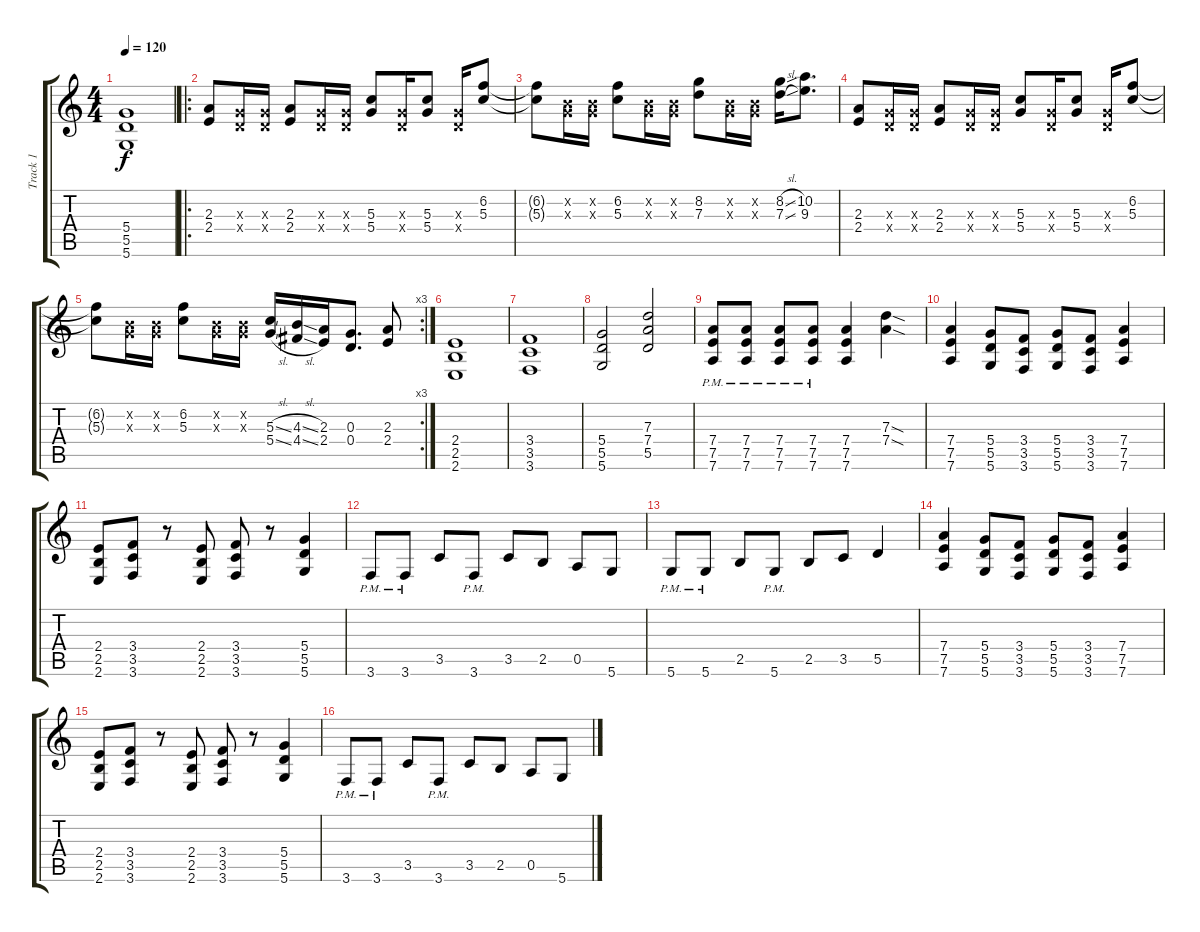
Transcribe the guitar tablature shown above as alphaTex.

\track ("Track 1" "Track 1") {instrument distortionguitar}
\staff {score tabs}
\tuning (E4 B3 G3 D3 A2 D2) {hide}
\ts (4 4)
\tempo 120
\clef g2
\ks c
(5.4 5.5 5.6).1{dy f} |
\ro
(2.3 2.4).8 (0.3{x} 0.4{x}).16 (0.3{x} 0.4{x}).16 (2.3 2.4).8 (0.3{x} 0.4{x}).16 (0.3{x} 0.4{x}).16 (5.3 5.4).8 (0.3{x} 0.4{x}).16 (5.3 5.4).8 (0.3{x} 0.4{x}).16 (6.2 5.3).8 |
(6.2{t} 5.3{t}).8 (0.2{x} 0.3{x}).16 (0.2{x} 0.3{x}).16 (6.2 5.3).8 (0.2{x} 0.3{x}).16 (0.2{x} 0.3{x}).16 (8.2 7.3).8 (0.2{x} 0.3{x}).16 (0.2{x} 0.3{x}).16 (8.2{sl} 7.3{sl}).16 (10.2 9.3).8{d} |
(2.3 2.4).8 (0.3{x} 0.4{x}).16 (0.3{x} 0.4{x}).16 (2.3 2.4).8 (0.3{x} 0.4{x}).16 (0.3{x} 0.4{x}).16 (5.3 5.4).8 (0.3{x} 0.4{x}).16 (5.3 5.4).8 (0.3{x} 0.4{x}).16 (6.2 5.3).8 |
\rc 3
(6.2{t} 5.3{t}).8 (0.2{x} 0.3{x}).16 (0.2{x} 0.3{x}).16 (6.2 5.3).8 (0.2{x} 0.3{x}).16 (0.2{x} 0.3{x}).16 (5.3{sl} 5.4{sl}).16 (4.3{sl} 4.4{sl}).16 (2.3 2.4).16 (0.3 0.4).8{d} (2.3 2.4).8 |
(2.4 2.5 2.6).1 |
(3.4 3.5 3.6).1 |
(5.4 5.5 5.6).2 (7.3 7.4 5.5).2 |
(7.4{pm} 7.5{pm} 7.6{pm}).8 (7.4{pm} 7.5{pm} 7.6{pm}).8 (7.4{pm} 7.5{pm} 7.6{pm}).8 (7.4{pm} 7.5{pm} 7.6{pm}).8 (7.4 7.5 7.6).4 (7.3{sod} 7.4{sod}).4 |
(7.4 7.5 7.6).4 (5.4 5.5 5.6).8 (3.4 3.5 3.6).8 (5.4 5.5 5.6).8 (3.4 3.5 3.6).8 (7.4 7.5 7.6).4 |
(2.4 2.5 2.6).8 (3.4 3.5 3.6).8 r.8 (2.4 2.5 2.6).8 (3.4 3.5 3.6).8 r.8 (5.4 5.5 5.6).4 |
3.6{pm}.8 3.6{pm}.8 3.5.8 3.6{pm}.8 3.5.8 2.5.8 0.5.8 5.6.8 |
5.6{pm}.8 5.6{pm}.8 2.5.8 5.6{pm}.8 2.5.8 3.5.8 5.5.4 |
(7.4 7.5 7.6).4 (5.4 5.5 5.6).8 (3.4 3.5 3.6).8 (5.4 5.5 5.6).8 (3.4 3.5 3.6).8 (7.4 7.5 7.6).4 |
(2.4 2.5 2.6).8 (3.4 3.5 3.6).8 r.8 (2.4 2.5 2.6).8 (3.4 3.5 3.6).8 r.8 (5.4 5.5 5.6).4 |
3.6{pm}.8 3.6{pm}.8 3.5.8 3.6{pm}.8 3.5.8 2.5.8 0.5.8 5.6.8
